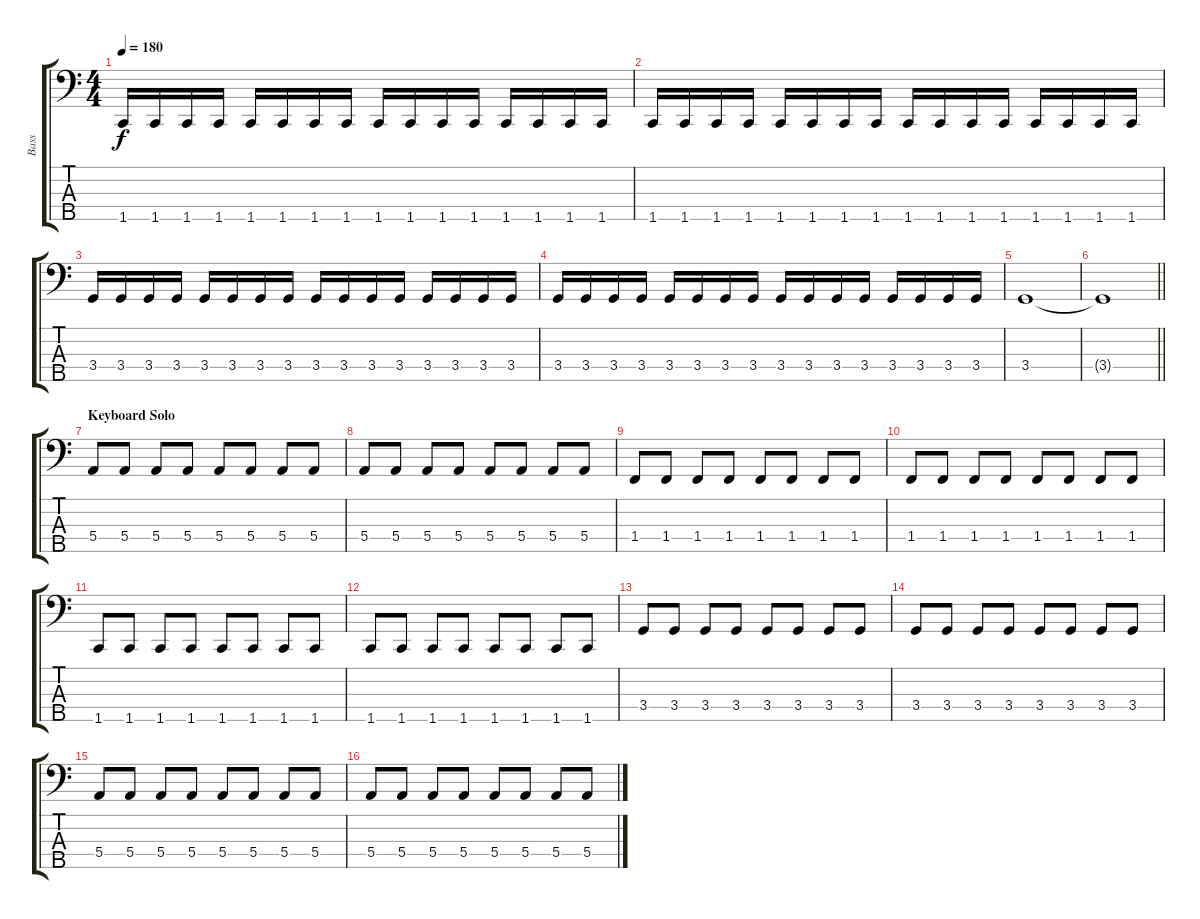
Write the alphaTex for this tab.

\track ("Bass" "Bass") {instrument electricbassfinger}
\staff {score tabs}
\tuning (G2 D2 A1 E1 B0) {hide}
\ts (4 4)
\tempo 180
\clef f4
\ks c
1.5.16{dy f} 1.5.16 1.5.16 1.5.16 1.5.16 1.5.16 1.5.16 1.5.16 1.5.16 1.5.16 1.5.16 1.5.16 1.5.16 1.5.16 1.5.16 1.5.16 |
1.5.16 1.5.16 1.5.16 1.5.16 1.5.16 1.5.16 1.5.16 1.5.16 1.5.16 1.5.16 1.5.16 1.5.16 1.5.16 1.5.16 1.5.16 1.5.16 |
3.4.16 3.4.16 3.4.16 3.4.16 3.4.16 3.4.16 3.4.16 3.4.16 3.4.16 3.4.16 3.4.16 3.4.16 3.4.16 3.4.16 3.4.16 3.4.16 |
3.4.16 3.4.16 3.4.16 3.4.16 3.4.16 3.4.16 3.4.16 3.4.16 3.4.16 3.4.16 3.4.16 3.4.16 3.4.16 3.4.16 3.4.16 3.4.16 |
3.4.1 |
\barLineRight lightlight
3.4{t}.1 |
\section ("" "Keyboard Solo")
5.4.8 5.4.8 5.4.8 5.4.8 5.4.8 5.4.8 5.4.8 5.4.8 |
5.4.8 5.4.8 5.4.8 5.4.8 5.4.8 5.4.8 5.4.8 5.4.8 |
1.4.8 1.4.8 1.4.8 1.4.8 1.4.8 1.4.8 1.4.8 1.4.8 |
1.4.8 1.4.8 1.4.8 1.4.8 1.4.8 1.4.8 1.4.8 1.4.8 |
1.5.8 1.5.8 1.5.8 1.5.8 1.5.8 1.5.8 1.5.8 1.5.8 |
1.5.8 1.5.8 1.5.8 1.5.8 1.5.8 1.5.8 1.5.8 1.5.8 |
3.4.8 3.4.8 3.4.8 3.4.8 3.4.8 3.4.8 3.4.8 3.4.8 |
3.4.8 3.4.8 3.4.8 3.4.8 3.4.8 3.4.8 3.4.8 3.4.8 |
5.4.8 5.4.8 5.4.8 5.4.8 5.4.8 5.4.8 5.4.8 5.4.8 |
5.4.8 5.4.8 5.4.8 5.4.8 5.4.8 5.4.8 5.4.8 5.4.8
